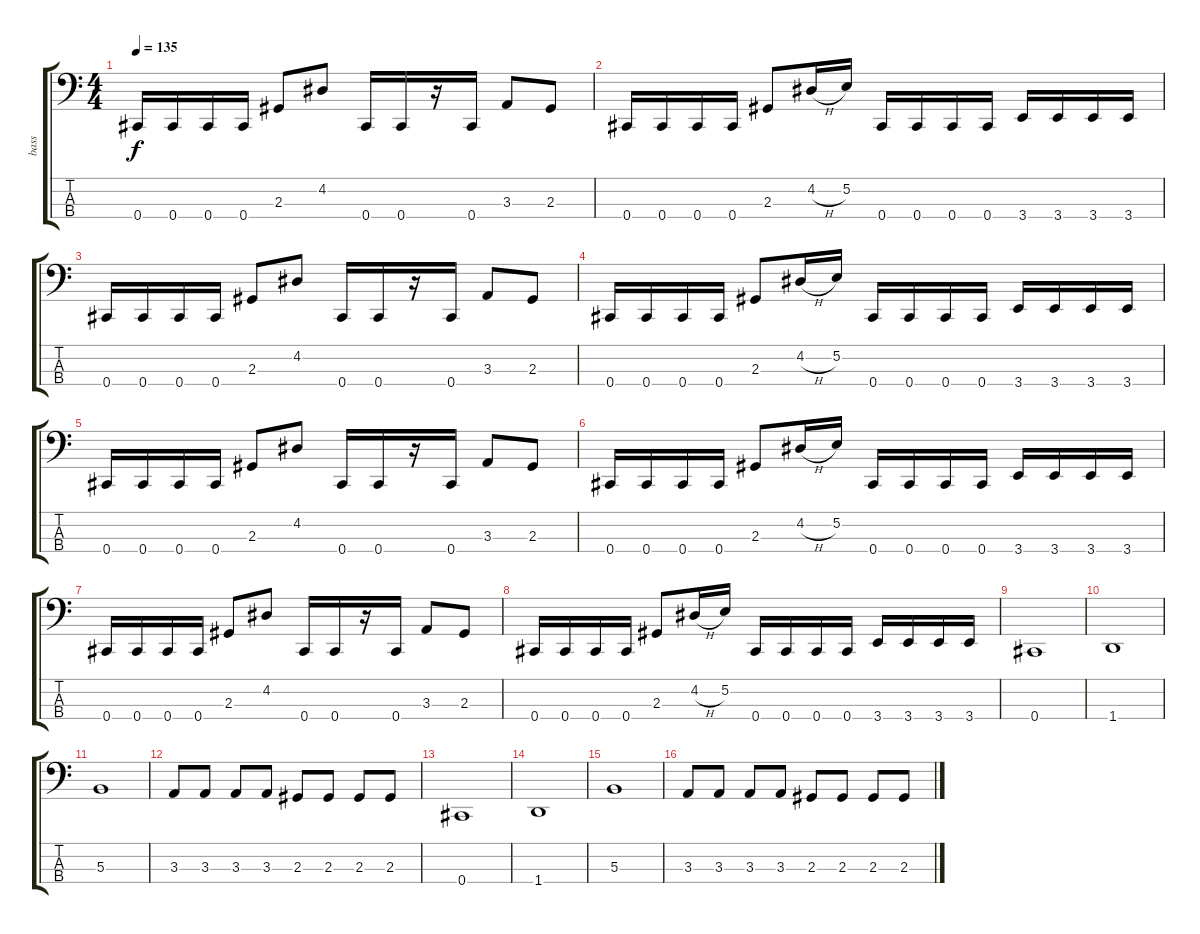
\track ("bass" "bass") {instrument electricbassfinger}
\staff {score tabs}
\tuning (E2 B1 Gb1 Db1) {hide}
\ts (4 4)
\tempo 135
\clef f4
\ks c
0.4.16{dy f} 0.4.16 0.4.16 0.4.16 2.3.8 4.2.8 0.4.16 0.4.16 r.16 0.4.16 3.3.8 2.3.8 |
0.4.16 0.4.16 0.4.16 0.4.16 2.3.8 4.2{h}.16 5.2.16 0.4.16 0.4.16 0.4.16 0.4.16 3.4.16 3.4.16 3.4.16 3.4.16 |
0.4.16 0.4.16 0.4.16 0.4.16 2.3.8 4.2.8 0.4.16 0.4.16 r.16 0.4.16 3.3.8 2.3.8 |
0.4.16 0.4.16 0.4.16 0.4.16 2.3.8 4.2{h}.16 5.2.16 0.4.16 0.4.16 0.4.16 0.4.16 3.4.16 3.4.16 3.4.16 3.4.16 |
0.4.16 0.4.16 0.4.16 0.4.16 2.3.8 4.2.8 0.4.16 0.4.16 r.16 0.4.16 3.3.8 2.3.8 |
0.4.16 0.4.16 0.4.16 0.4.16 2.3.8 4.2{h}.16 5.2.16 0.4.16 0.4.16 0.4.16 0.4.16 3.4.16 3.4.16 3.4.16 3.4.16 |
0.4.16 0.4.16 0.4.16 0.4.16 2.3.8 4.2.8 0.4.16 0.4.16 r.16 0.4.16 3.3.8 2.3.8 |
0.4.16 0.4.16 0.4.16 0.4.16 2.3.8 4.2{h}.16 5.2.16 0.4.16 0.4.16 0.4.16 0.4.16 3.4.16 3.4.16 3.4.16 3.4.16 |
0.4.1 |
1.4.1 |
5.3.1 |
3.3.8 3.3.8 3.3.8 3.3.8 2.3.8 2.3.8 2.3.8 2.3.8 |
0.4.1 |
1.4.1 |
5.3.1 |
3.3.8 3.3.8 3.3.8 3.3.8 2.3.8 2.3.8 2.3.8 2.3.8
